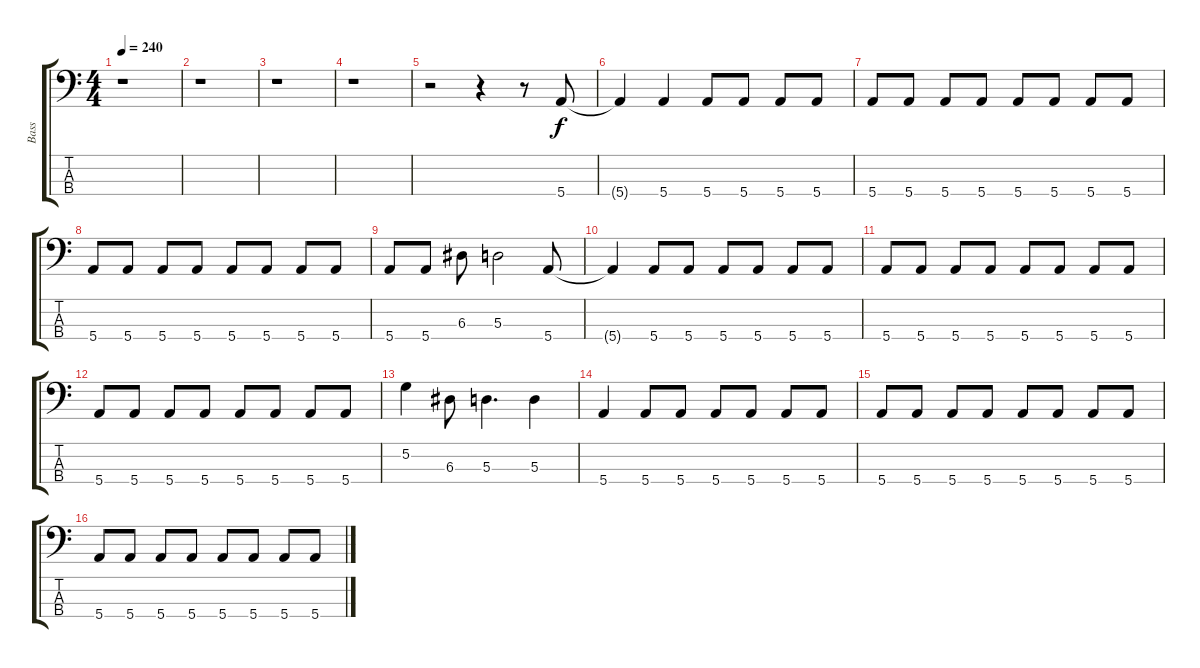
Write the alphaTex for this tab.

\track ("Bass" "Bass") {instrument electricbassfinger}
\staff {score tabs}
\tuning (G2 D2 A1 E1) {hide}
\ts (4 4)
\tempo 240
\clef f4
\ks c
r.1{dy f} |
r.1 |
r.1 |
r.1 |
r.2 r.4 r.8 5.4.8 |
5.4{t}.4 5.4.4 5.4.8 5.4.8 5.4.8 5.4.8 |
5.4.8 5.4.8 5.4.8 5.4.8 5.4.8 5.4.8 5.4.8 5.4.8 |
5.4.8 5.4.8 5.4.8 5.4.8 5.4.8 5.4.8 5.4.8 5.4.8 |
5.4.8 5.4.8 6.3.8 5.3.2 5.4.8 |
5.4{t}.4 5.4.8 5.4.8 5.4.8 5.4.8 5.4.8 5.4.8 |
5.4.8 5.4.8 5.4.8 5.4.8 5.4.8 5.4.8 5.4.8 5.4.8 |
5.4.8 5.4.8 5.4.8 5.4.8 5.4.8 5.4.8 5.4.8 5.4.8 |
5.2.4 6.3.8 5.3.4{d} 5.3.4 |
5.4.4 5.4.8 5.4.8 5.4.8 5.4.8 5.4.8 5.4.8 |
5.4.8 5.4.8 5.4.8 5.4.8 5.4.8 5.4.8 5.4.8 5.4.8 |
5.4.8 5.4.8 5.4.8 5.4.8 5.4.8 5.4.8 5.4.8 5.4.8
